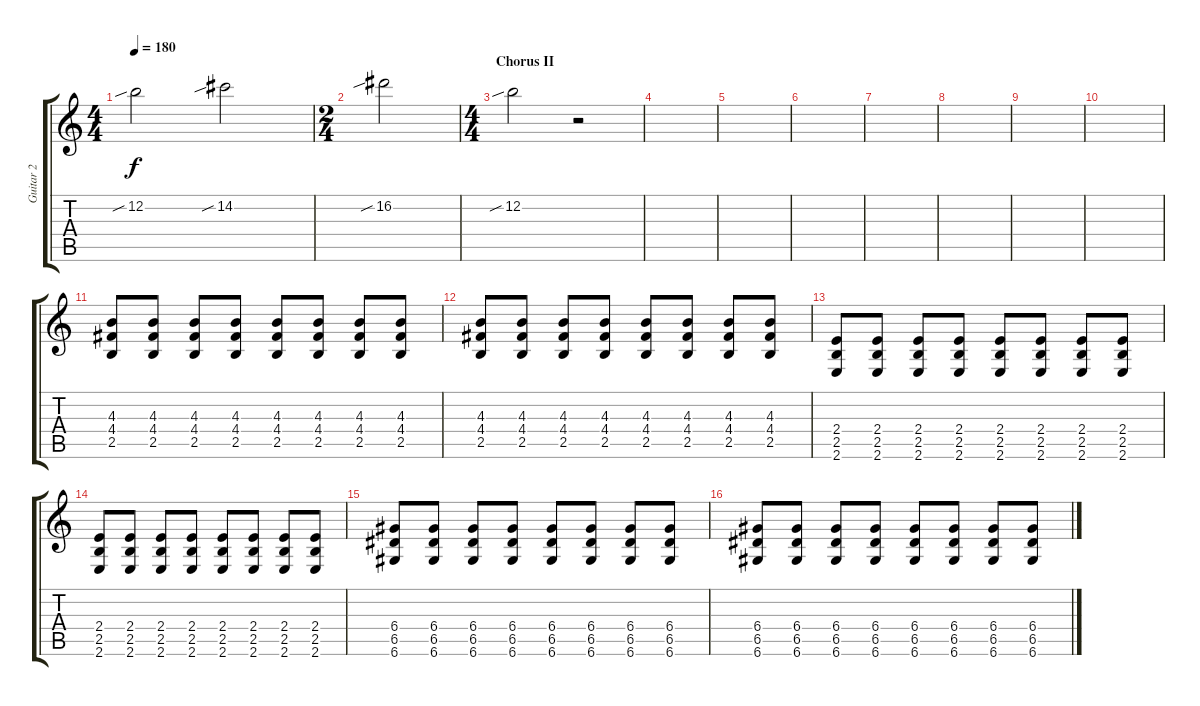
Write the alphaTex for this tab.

\track ("Guitar 2" "Guitar 2") {instrument overdrivenguitar}
\staff {score tabs}
\tuning (E4 B3 G3 D3 A2 D2) {hide}
\ts (4 4)
\tempo 180
\clef g2
\ks c
12.2{sib}.2{dy f} 14.2{sib}.2 |
\ts (2 4)
16.2{sib}.2 |
\ts (4 4)
\section ("" "Chorus II")
12.2{sib}.2 r.2 |
|
|
|
|
|
|
|
(4.3 4.4 2.5).8 (4.3 4.4 2.5).8 (4.3 4.4 2.5).8 (4.3 4.4 2.5).8 (4.3 4.4 2.5).8 (4.3 4.4 2.5).8 (4.3 4.4 2.5).8 (4.3 4.4 2.5).8 |
(4.3 4.4 2.5).8 (4.3 4.4 2.5).8 (4.3 4.4 2.5).8 (4.3 4.4 2.5).8 (4.3 4.4 2.5).8 (4.3 4.4 2.5).8 (4.3 4.4 2.5).8 (4.3 4.4 2.5).8 |
(2.4 2.5 2.6).8 (2.4 2.5 2.6).8 (2.4 2.5 2.6).8 (2.4 2.5 2.6).8 (2.4 2.5 2.6).8 (2.4 2.5 2.6).8 (2.4 2.5 2.6).8 (2.4 2.5 2.6).8 |
(2.4 2.5 2.6).8 (2.4 2.5 2.6).8 (2.4 2.5 2.6).8 (2.4 2.5 2.6).8 (2.4 2.5 2.6).8 (2.4 2.5 2.6).8 (2.4 2.5 2.6).8 (2.4 2.5 2.6).8 |
(6.4 6.5 6.6).8 (6.4 6.5 6.6).8 (6.4 6.5 6.6).8 (6.4 6.5 6.6).8 (6.4 6.5 6.6).8 (6.4 6.5 6.6).8 (6.4 6.5 6.6).8 (6.4 6.5 6.6).8 |
(6.4 6.5 6.6).8 (6.4 6.5 6.6).8 (6.4 6.5 6.6).8 (6.4 6.5 6.6).8 (6.4 6.5 6.6).8 (6.4 6.5 6.6).8 (6.4 6.5 6.6).8 (6.4 6.5 6.6).8
